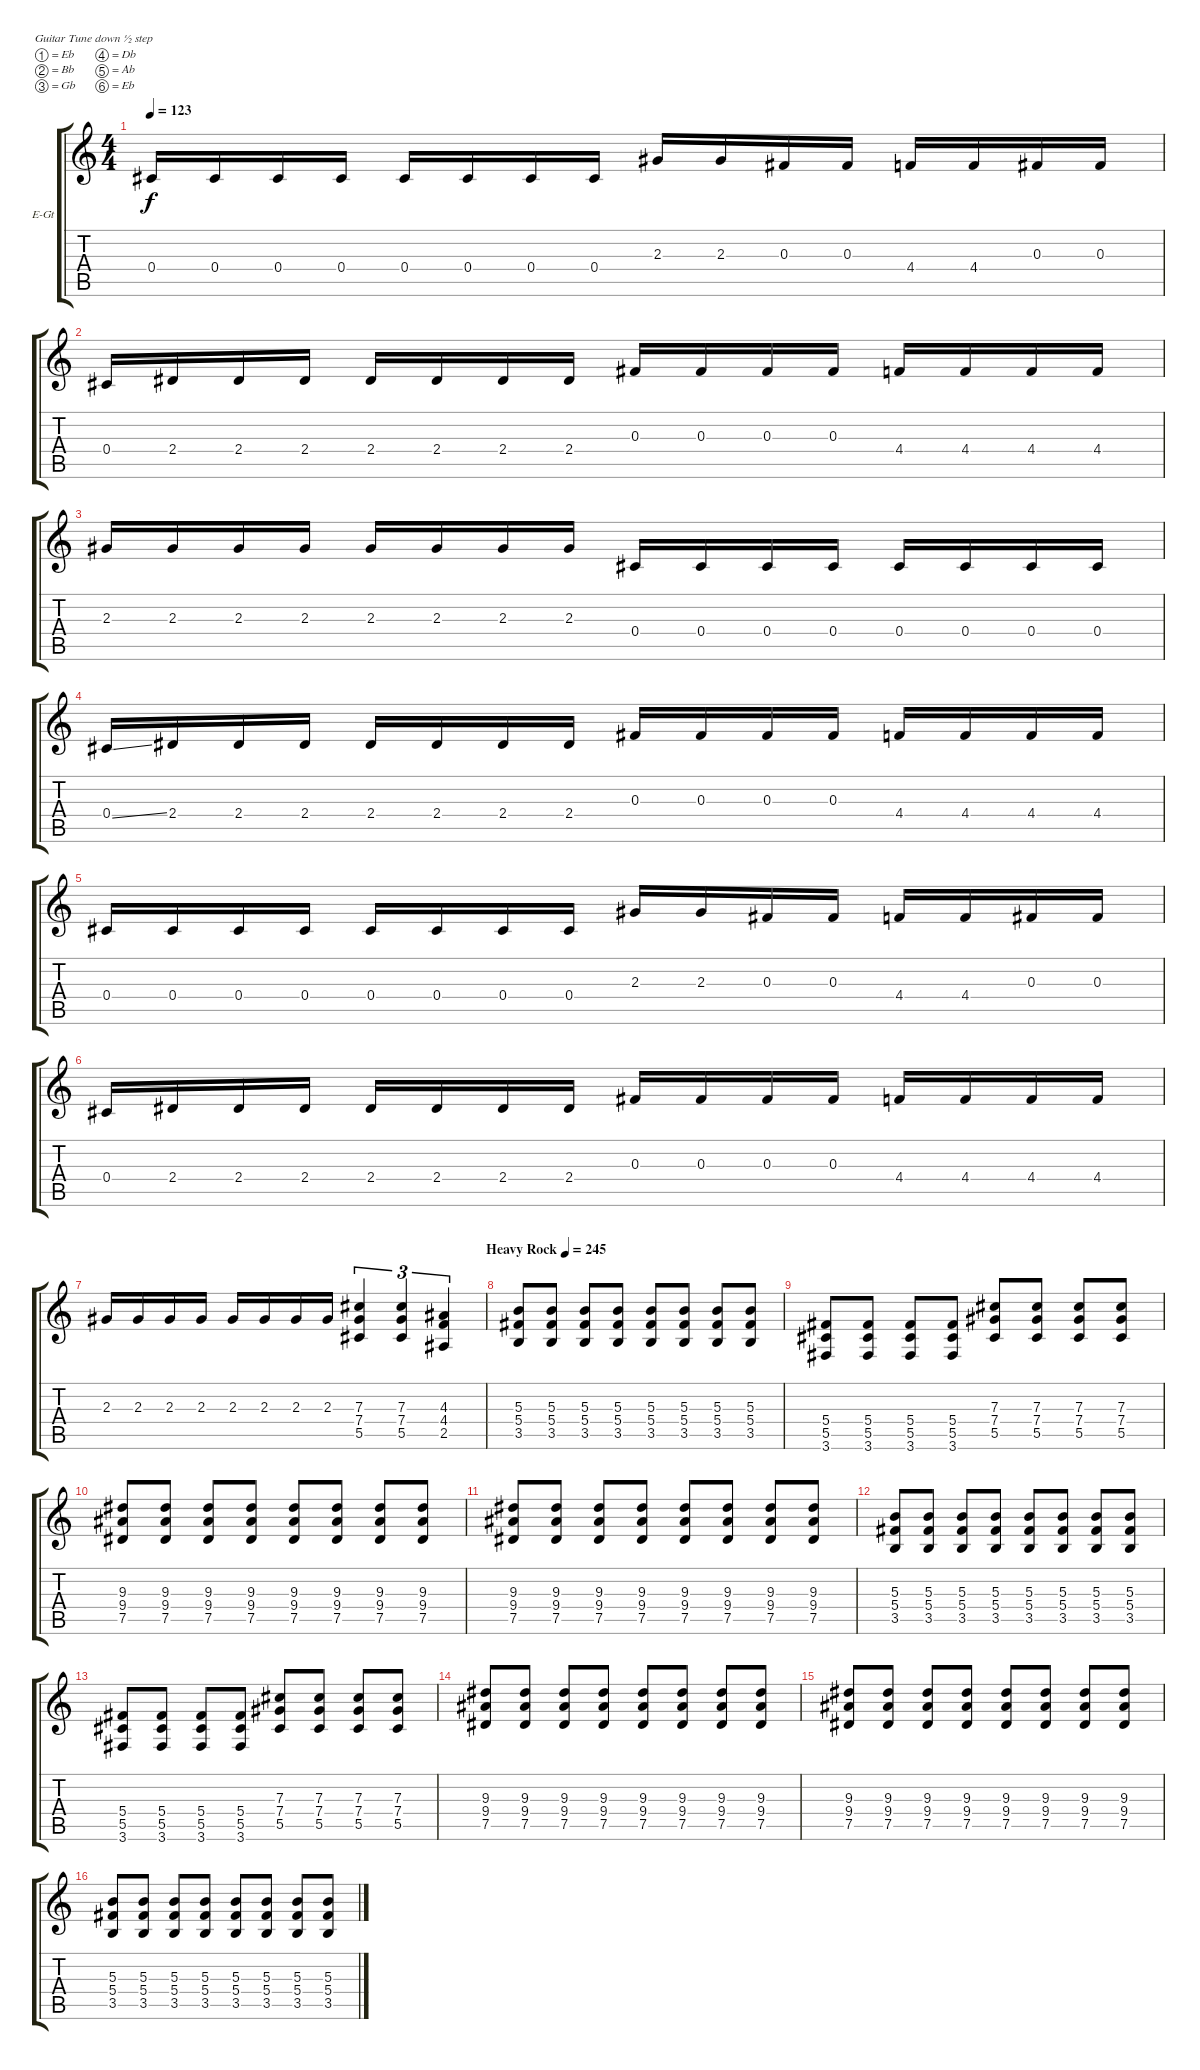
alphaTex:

\bracketExtendMode groupsimilarinstruments
\firstSystemTrackNameOrientation horizontal
\otherSystemsTrackNameOrientation horizontal
\track ("Lead Guitar" "E-Gt") {instrument distortionguitar}
\staff {score tabs}
\tuning (Eb4 Bb3 Gb3 Db3 Ab2 Eb2)
\ts (4 4)
\tempo 123
\clef g2
\ks c
0.4.16{dy f} 0.4.16 0.4.16 0.4.16 0.4.16 0.4.16 0.4.16 0.4.16 2.3.16 2.3.16 0.3.16 0.3.16 4.4.16 4.4.16 0.3.16 0.3.16 |
0.4.16 2.4.16 2.4.16 2.4.16 2.4.16 2.4.16 2.4.16 2.4.16 0.3.16 0.3.16 0.3.16 0.3.16 4.4.16 4.4.16 4.4.16 4.4.16 |
2.3.16 2.3.16 2.3.16 2.3.16 2.3.16 2.3.16 2.3.16 2.3.16 0.4.16 0.4.16 0.4.16 0.4.16 0.4.16 0.4.16 0.4.16 0.4.16 |
0.4{ss}.16 2.4.16 2.4.16 2.4.16 2.4.16 2.4.16 2.4.16 2.4.16 0.3.16 0.3.16 0.3.16 0.3.16 4.4.16 4.4.16 4.4.16 4.4.16 |
0.4.16 0.4.16 0.4.16 0.4.16 0.4.16 0.4.16 0.4.16 0.4.16 2.3.16 2.3.16 0.3.16 0.3.16 4.4.16 4.4.16 0.3.16 0.3.16 |
0.4.16 2.4.16 2.4.16 2.4.16 2.4.16 2.4.16 2.4.16 2.4.16 0.3.16 0.3.16 0.3.16 0.3.16 4.4.16 4.4.16 4.4.16 4.4.16 |
\tempo (245 "Heavy Rock" 1)
2.3.16 2.3.16 2.3.16 2.3.16 2.3.16 2.3.16 2.3.16 2.3.16 (7.3 7.4 5.5).4{tu (3 2)} (7.3 7.4 5.5).4{tu (3 2)} (4.3 4.4 2.5).4{tu (3 2)} |
(5.3 5.4 3.5).8 (5.3 5.4 3.5).8 (5.3 5.4 3.5).8 (5.3 5.4 3.5).8 (5.3 5.4 3.5).8 (5.3 5.4 3.5).8 (5.3 5.4 3.5).8 (5.3 5.4 3.5).8 |
(5.4 5.5 3.6).8 (5.4 5.5 3.6).8 (5.4 5.5 3.6).8 (5.4 5.5 3.6).8 (7.3 7.4 5.5).8 (7.3 7.4 5.5).8 (7.3 7.4 5.5).8 (7.3 7.4 5.5).8 |
(9.3 9.4 7.5).8 (9.3 9.4 7.5).8 (9.3 9.4 7.5).8 (9.3 9.4 7.5).8 (9.3 9.4 7.5).8 (9.3 9.4 7.5).8 (9.3 9.4 7.5).8 (9.3 9.4 7.5).8 |
(9.3 9.4 7.5).8 (9.3 9.4 7.5).8 (9.3 9.4 7.5).8 (9.3 9.4 7.5).8 (9.3 9.4 7.5).8 (9.3 9.4 7.5).8 (9.3 9.4 7.5).8 (9.3 9.4 7.5).8 |
(5.3 5.4 3.5).8 (5.3 5.4 3.5).8 (5.3 5.4 3.5).8 (5.3 5.4 3.5).8 (5.3 5.4 3.5).8 (5.3 5.4 3.5).8 (5.3 5.4 3.5).8 (5.3 5.4 3.5).8 |
(5.4 5.5 3.6).8 (5.4 5.5 3.6).8 (5.4 5.5 3.6).8 (5.4 5.5 3.6).8 (7.3 7.4 5.5).8 (7.3 7.4 5.5).8 (7.3 7.4 5.5).8 (7.3 7.4 5.5).8 |
(9.3 9.4 7.5).8 (9.3 9.4 7.5).8 (9.3 9.4 7.5).8 (9.3 9.4 7.5).8 (9.3 9.4 7.5).8 (9.3 9.4 7.5).8 (9.3 9.4 7.5).8 (9.3 9.4 7.5).8 |
(9.3 9.4 7.5).8 (9.3 9.4 7.5).8 (9.3 9.4 7.5).8 (9.3 9.4 7.5).8 (9.3 9.4 7.5).8 (9.3 9.4 7.5).8 (9.3 9.4 7.5).8 (9.3 9.4 7.5).8 |
(5.3 5.4 3.5).8 (5.3 5.4 3.5).8 (5.3 5.4 3.5).8 (5.3 5.4 3.5).8 (5.3 5.4 3.5).8 (5.3 5.4 3.5).8 (5.3 5.4 3.5).8 (5.3 5.4 3.5).8
